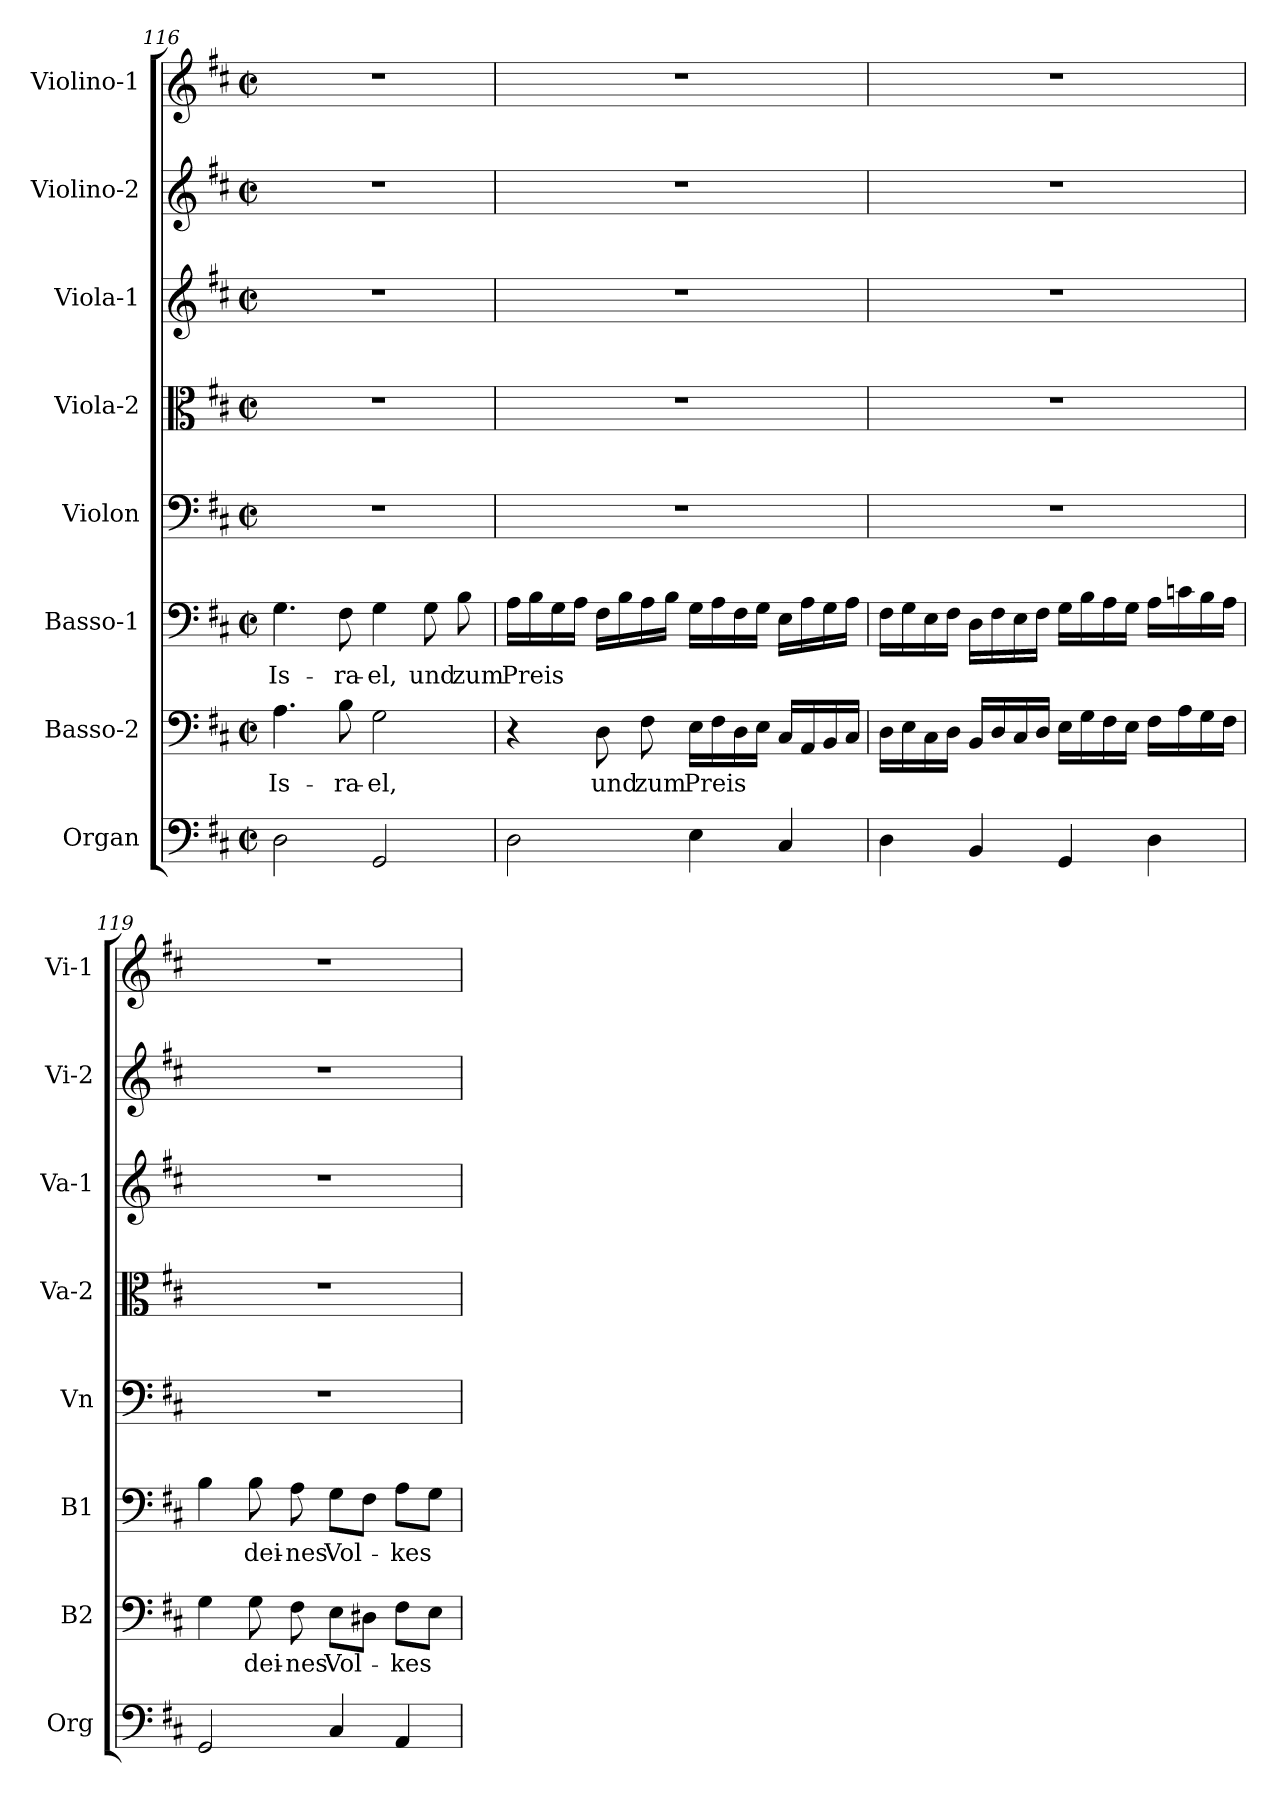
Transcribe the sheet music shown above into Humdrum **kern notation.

**kern	**kern	**text	**kern	**text	**kern	**kern	**kern	**kern	**kern
*part8	*part7	*part7	*part6	*part6	*part5	*part4	*part3	*part2	*part1
*staff8	*staff7	*staff7	*staff6	*staff6	*staff5	*staff4	*staff3	*staff2	*staff1
*I"Organ	*I"Basso-2	*	*I"Basso-1	*	*I"Violon	*I"Viola-2	*I"Viola-1	*I"Violino-2	*I"Violino-1
*I'Org	*I'B2	*	*I'B1	*	*I'Vn	*I'Va-2	*I'Va-1	*I'Vi-2	*I'Vi-1
*clefF4	*clefF4	*	*clefF4	*	*clefF4	*clefC3	*clefG2	*clefG2	*clefG2
*k[f#c#]	*k[f#c#]	*	*k[f#c#]	*	*k[f#c#]	*k[f#c#]	*k[f#c#]	*k[f#c#]	*k[f#c#]
*D:	*D:	*	*D:	*	*D:	*D:	*D:	*D:	*D:
*M2/2	*M2/2	*	*M2/2	*	*M2/2	*M2/2	*M2/2	*M2/2	*M2/2
*met(c|)	*met(c|)	*	*met(c|)	*	*met(c|)	*met(c|)	*met(c|)	*met(c|)	*met(c|)
=116	=116	=116	=116	=116	=116	=116	=116	=116	=116
!	!	!LO:LY:b	!	!LO:LY:b	!	!	!	!	!
2D\	4.A\	Is-	4.G\	Is-	1r	1r	1r	1r	1r
!	!	!LO:LY:b	!	!LO:LY:b	!	!	!	!	!
.	8B\	-ra-	8F#\	-ra-	.	.	.	.	.
!	!	!LO:LY:b	!	!LO:LY:b	!	!	!	!	!
2GG/	2G\	-el,	4G\	-el,	.	.	.	.	.
!	!	!	!	!LO:LY:b	!	!	!	!	!
.	.	.	8G\	und	.	.	.	.	.
!	!	!	!	!LO:LY:b	!	!	!	!	!
.	.	.	8B\	zum	.	.	.	.	.
!!LO:LB:g=z
=117	=117	=117	=117	=117	=117	=117	=117	=117	=117
!	!	!	!	!LO:LY:b	!	!	!	!	!
2D\	4r	.	16A\LL	Preis	1r	1r	1r	1r	1r
.	.	.	16B\	.	.	.	.	.	.
.	.	.	16G\	.	.	.	.	.	.
.	.	.	16A\JJ	.	.	.	.	.	.
!	!	!LO:LY:b	!	!	!	!	!	!	!
.	8D\	und	16F#\LL	.	.	.	.	.	.
.	.	.	16B\	.	.	.	.	.	.
!	!	!LO:LY:b	!	!	!	!	!	!	!
.	8F#\	zum	16A\	.	.	.	.	.	.
.	.	.	16B\JJ	.	.	.	.	.	.
!	!	!LO:LY:b	!	!	!	!	!	!	!
4E\	16E\LL	Preis	16G\LL	.	.	.	.	.	.
.	16F#\	.	16A\	.	.	.	.	.	.
.	16D\	.	16F#\	.	.	.	.	.	.
.	16E\JJ	.	16G\JJ	.	.	.	.	.	.
4C#/	16C#/LL	.	16E\LL	.	.	.	.	.	.
.	16AA/	.	16A\	.	.	.	.	.	.
.	16BB/	.	16G\	.	.	.	.	.	.
.	16C#/JJ	.	16A\JJ	.	.	.	.	.	.
=118	=118	=118	=118	=118	=118	=118	=118	=118	=118
4D\	16D\LL	.	16F#\LL	.	1r	1r	1r	1r	1r
.	16E\	.	16G\	.	.	.	.	.	.
.	16C#\	.	16E\	.	.	.	.	.	.
.	16D\JJ	.	16F#\JJ	.	.	.	.	.	.
4BB/	16BB/LL	.	16D\LL	.	.	.	.	.	.
.	16D/	.	16F#\	.	.	.	.	.	.
.	16C#/	.	16E\	.	.	.	.	.	.
.	16D/JJ	.	16F#\JJ	.	.	.	.	.	.
4GG/	16E\LL	.	16G\LL	.	.	.	.	.	.
.	16G\	.	16B\	.	.	.	.	.	.
.	16F#\	.	16A\	.	.	.	.	.	.
.	16E\JJ	.	16G\JJ	.	.	.	.	.	.
4D\	16F#\LL	.	16A\LL	.	.	.	.	.	.
.	16A\	.	16cn\	.	.	.	.	.	.
.	16G\	.	16B\	.	.	.	.	.	.
.	16F#\JJ	.	16A\JJ	.	.	.	.	.	.
=119	=119	=119	=119	=119	=119	=119	=119	=119	=119
2GG/	4G\	.	4B\	.	1r	1r	1r	1r	1r
!	!	!LO:LY:b	!	!LO:LY:b	!	!	!	!	!
.	8G\	dei-	8B\	dei-	.	.	.	.	.
!	!	!LO:LY:b	!	!LO:LY:b	!	!	!	!	!
.	8F#\	-nes	8A\	-nes	.	.	.	.	.
!	!	!LO:LY:b	!	!LO:LY:b	!	!	!	!	!
4C#/	8E\L	Vol-	8G\L	Vol-	.	.	.	.	.
.	8D#X\J	.	8F#\J	.	.	.	.	.	.
!	!	!LO:LY:b	!	!LO:LY:b	!	!	!	!	!
4AA/	8F#\L	-kes	8A\L	-kes	.	.	.	.	.
.	8E\J	.	8G\J	.	.	.	.	.	.
=	=	=	=	=	=	=	=	=	=
*-	*-	*-	*-	*-	*-	*-	*-	*-	*-
